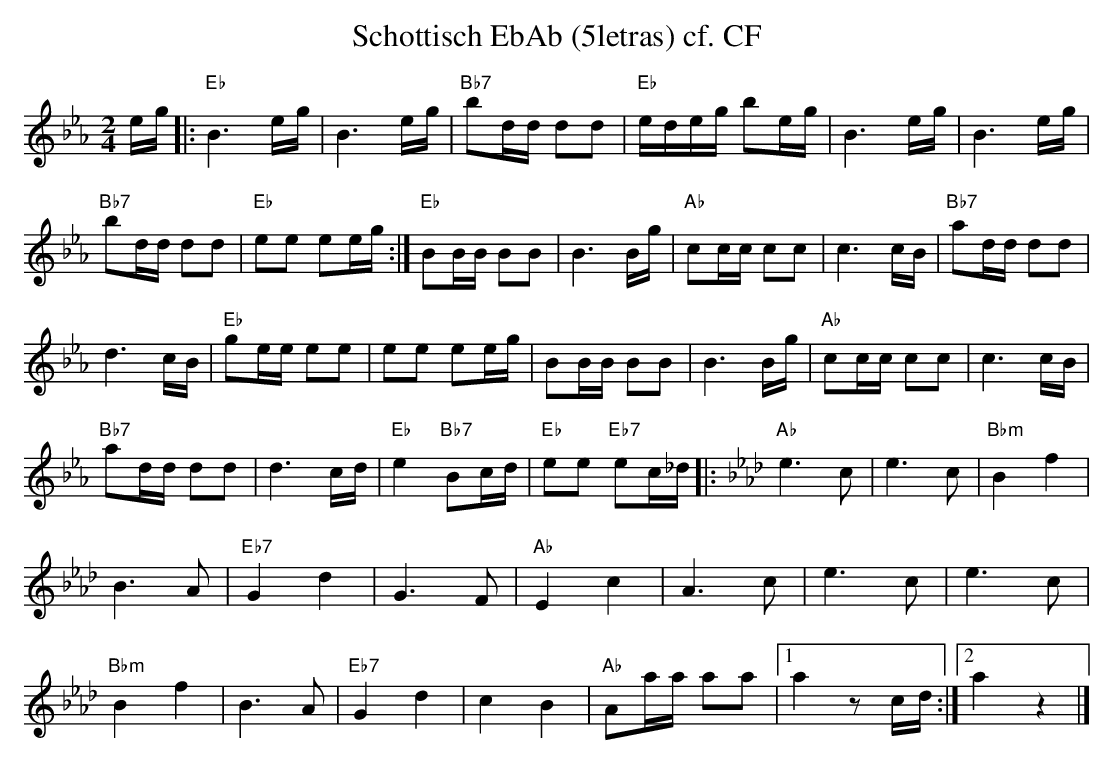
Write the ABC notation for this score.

X:1
T:Schottisch EbAb (5letras) cf. CF
M:2/4
L:1/16
K:Ebmaj%%MIDI gchordon
eg |: "Eb"B6eg | B6eg | "Bb7"b2dd d2d2 | "Eb"edeg b2eg | B6eg | B6eg |
"Bb7"b2dd d2d2 | "Eb"e2e2 e2eg :| "Eb"B2BB B2B2 | B6Bg | "Ab"c2cc c2c2 | c6cB | "Bb7"a2dd d2d2 |
d6cB | "Eb"g2ee e2e2 | e2e2 e2eg | B2BB B2B2 | B6 Bg | "Ab"c2cc c2c2 | c6cB |
"Bb7"a2dd d2d2 | d6cd | "Eb"e4 "Bb7"B2cd | "Eb"e2e2 "Eb7"e2c_d |: [K:Abmaj] [L:1/4] "Ab"e>c | e>c | "Bbm"Bf |
B>A | "Eb7"Gd | G>F | "Ab"Ec | A>c | e>c | e>c |
"Bbm"Bf | B>A | "Eb7"Gd | cB | "Ab"A/2a/4a/4 a/2a/2 |1 a z/2c/4d/4 :|2 az |]
